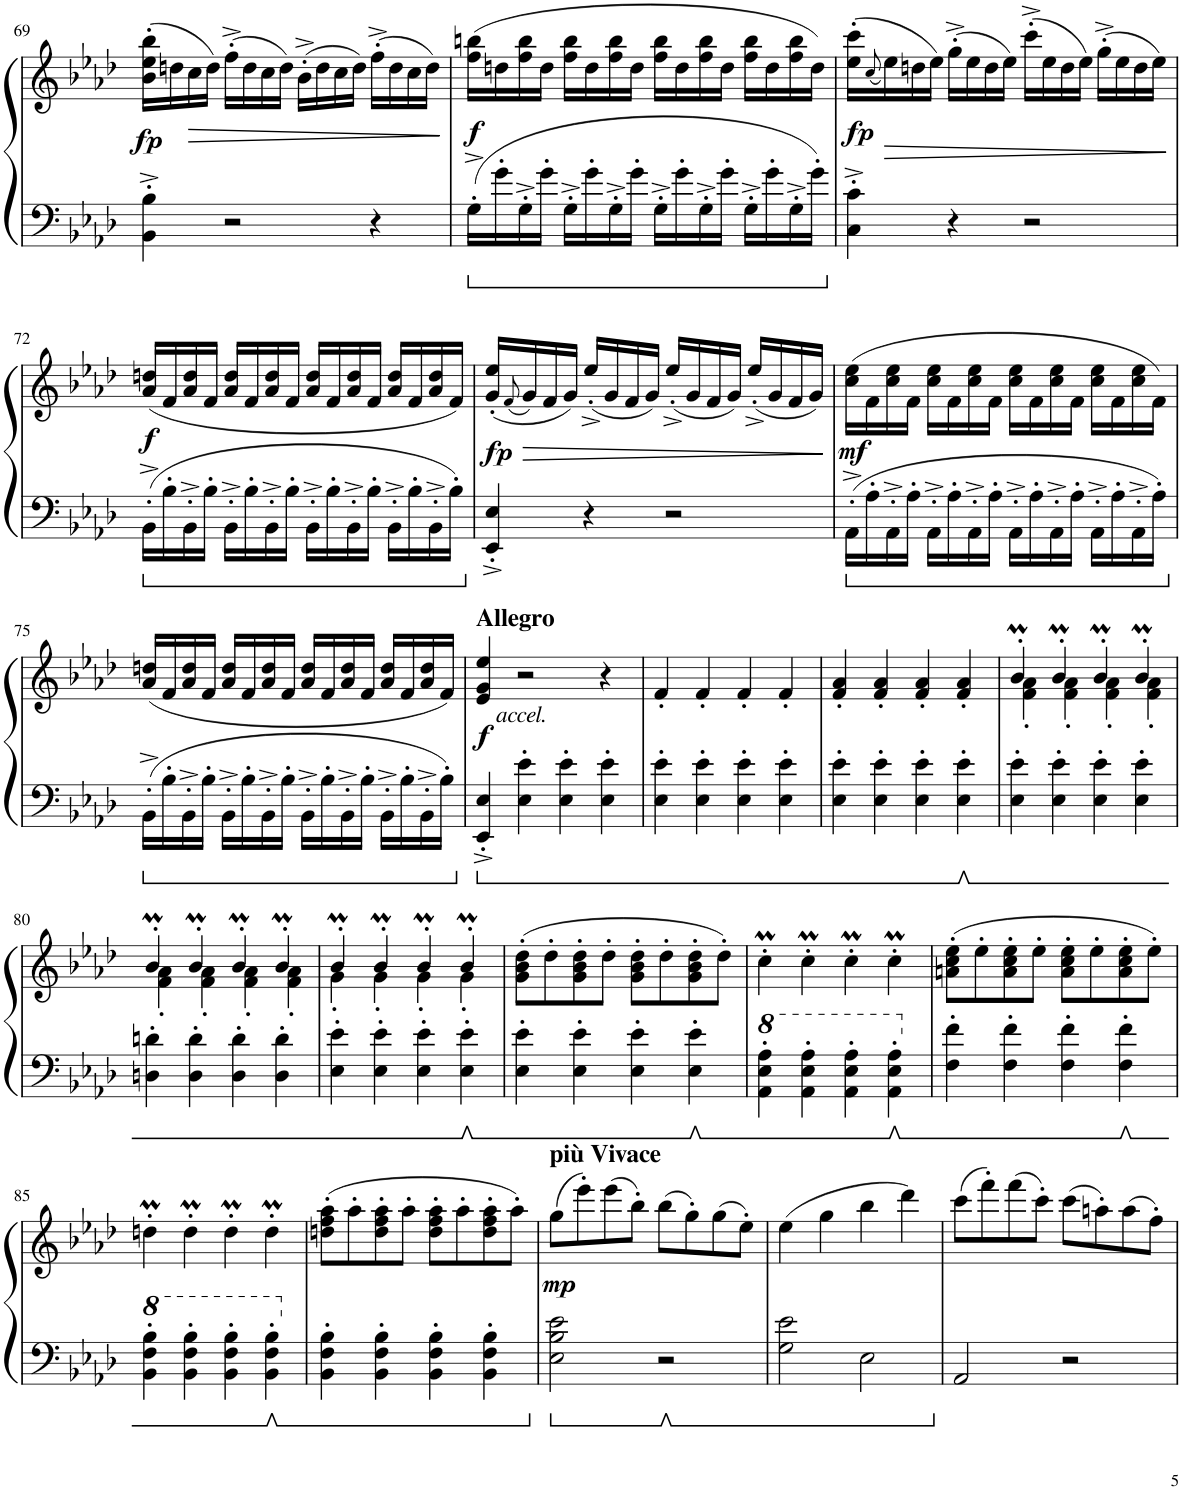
**kern	**kern	**dynam
*part1	*part1	*part1
*staff2	*staff1	*staff1/2
*I"Piano	*	*
*I'Pno.	*	*
!!LO:PB:g=z
*clefG2	*clefG2	*
*k[b-e-a-d-]	*k[b-e-a-d-]	*
*M4/4	*M4/4	*
*met(c)	*met(c)	*
=69	=69	=69
!	!	!LO:DY:b
4BB-\'^ 4B-\'^	(16b-\' 16ee-\' 16bb-\'LL	fp
.	16ddn\	.
!	!	!LO:HP:b
.	16cc\	>
.	16dd\JJ)	.
2r	(16ff'^\LL	.
.	16dd\	.
.	16cc\	.
.	16dd\JJ)	.
.	(16b-'^\LL	.
.	16dd\	.
.	16cc\	.
.	16dd\JJ)	.
4r	(16ff'^\LL	.
.	16dd\	.
.	16cc\	.
.	16dd\JJ)	.
.	.	]
=70	=70	=70
!	!	!LO:DY:b
16G'^\LL	(16ff\ 16bbn\LL	f
16g'\	16ddn\	.
16G'^\	16ff\ 16bb\	.
16g'\JJ	16dd\JJ	.
16G'^\LL	16ff\ 16bb\LL	.
16g'\	16dd\	.
16G'^\	16ff\ 16bb\	.
16g'\JJ	16dd\JJ	.
16G'^\LL	16ff\ 16bb\LL	.
16g'\	16dd\	.
16G'^\	16ff\ 16bb\	.
16g'\JJ	16dd\JJ	.
16G'^\LL	16ff\ 16bb\LL	.
16g'\	16dd\	.
16G'^\	16ff\ 16bb\	.
16g'\JJ	16dd\JJ)	.
=71	=71	=71
!	!	!LO:DY:b
4C\'^ 4c\'^	(16ee-\' 16ccc\'LL	fp
.	(8qcc/	.
.	16ee-\)	.
.	16ddn\	.
.	16ee-\JJ)	.
4r	(16gg'^\LL	.
.	16ee-\	.
.	16dd\	.
.	16ee-\JJ)	.
2r	(16ccc'^\LL	.
.	16ee-\	.
.	16dd\	.
.	16ee-\JJ)	.
.	(16gg'^\LL	.
.	16ee-\	.
.	16dd\	.
.	16ee-\JJ)	.
!!LO:LB:g=z
=72	=72	=72
!	!	!LO:DY:b
16BB-'^\LL	(16a-/ 16ddn/LL	f
16B-'\	16f/	.
16BB-'^\	16a-/ 16dd/	.
16B-'\JJ	16f/JJ	.
16BB-'^\LL	16a-/ 16dd/LL	.
16B-'\	16f/	.
16BB-'^\	16a-/ 16dd/	.
16B-'\JJ	16f/JJ	.
16BB-'^\LL	16a-/ 16dd/LL	.
16B-'\	16f/	.
16BB-'^\	16a-/ 16dd/	.
16B-'\JJ	16f/JJ	.
16BB-'^\LL	16a-/ 16dd/LL	.
16B-'\	16f/	.
16BB-'^\	16a-/ 16dd/	.
16B-'\JJ	16f/JJ)	.
=73	=73	=73
!	!	!LO:DY:b
4EE-/'^ 4E-/'^	(16g/' 16ee-/'LL	fp
.	(8qf/	.
.	16g/)	.
.	16f/	.
.	16g/JJ)	.
4r	(16ee-'^/LL	.
.	16g/	.
.	16f/	.
.	16g/JJ)	.
2r	(16ee-'^/LL	.
.	16g/	.
.	16f/	.
.	16g/JJ)	.
.	(16ee-'^/LL	.
.	16g/	.
.	16f/	.
.	16g/JJ)	.
=74	=74	=74
!	!	!LO:DY:b
16AA-'^\LL	(16cc\ 16ee-\LL	mf
16A-'\	16f\	.
16AA-'^\	16cc\ 16ee-\	.
16A-'\JJ	16f\JJ	.
16AA-'^\LL	16cc\ 16ee-\LL	.
16A-'\	16f\	.
16AA-'^\	16cc\ 16ee-\	.
16A-'\JJ	16f\JJ	.
16AA-'^\LL	16cc\ 16ee-\LL	.
16A-'\	16f\	.
16AA-'^\	16cc\ 16ee-\	.
16A-'\JJ	16f\JJ	.
16AA-'^\LL	16cc\ 16ee-\LL	.
16A-'\	16f\	.
16AA-'^\	16cc\ 16ee-\	.
16A-'\JJ	16f\JJ)	.
!!LO:LB:g=z
=75	=75	=75
16BB-'^\LL	(16a-/ 16ddn/LL	.
16B-'\	16f/	.
16BB-'^\	16a-/ 16dd/	.
16B-'\JJ	16f/JJ	.
16BB-'^\LL	16a-/ 16dd/LL	.
16B-'\	16f/	.
16BB-'^\	16a-/ 16dd/	.
16B-'\JJ	16f/JJ	.
16BB-'^\LL	16a-/ 16dd/LL	.
16B-'\	16f/	.
16BB-'^\	16a-/ 16dd/	.
16B-'\JJ	16f/JJ	.
16BB-'^\LL	16a-/ 16dd/LL	.
16B-'\	16f/	.
16BB-'^\	16a-/ 16dd/	.
16B-'\JJ	16f/JJ)	.
=76	=76	=76
!	!LO:TX:a:B:t=Allegro	!
!	!LO:TX:b:i:t=accel.	!
!	!	!LO:DY:b
4EE-/'^ 4E-/'^	4e-/ 4g/ 4ee-/	f
4E-\' 4e-\'	2r	.
4E-\' 4e-\'	.	.
4E-\' 4e-\'	4r	.
=77	=77	=77
4E-\' 4e-\'	4f'/	.
4E-\' 4e-\'	4f'/	.
4E-\' 4e-\'	4f'/	.
4E-\' 4e-\'	4f'/	.
=78	=78	=78
4E-\' 4e-\'	4f/' 4a-/'	.
4E-\' 4e-\'	4f/' 4a-/'	.
4E-\' 4e-\'	4f/' 4a-/'	.
4E-\' 4e-\'	4f/' 4a-/'	.
=79	=79	=79
*	*^	*
4E-\' 4e-\'	4f\' 4a-\'	4b-M'/	.
4E-\' 4e-\'	4f\' 4a-\'	4b-M'/	.
4E-\' 4e-\'	4f\' 4a-\'	4b-M'/	.
4E-\' 4e-\'	4f\' 4a-\'	4b-M'/	.
!!LO:LB:g=z	!!
=80	=80	=80	=80
4Dn\' 4dn\'	4f\' 4a-\'	4b-M'/	.
4D\' 4d\'	4f\' 4a-\'	4b-M'/	.
4D\' 4d\'	4f\' 4a-\'	4b-M'/	.
4D\' 4d\'	4f\' 4a-\'	4b-M'/	.
=81	=81	=81	=81
4E-\' 4e-\'	4g'\	4b-M'/	.
4E-\' 4e-\'	4g'\	4b-M'/	.
4E-\' 4e-\'	4g'\	4b-M'/	.
4E-\' 4e-\'	4g'\	4b-M'/	.
*	*v	*v	*
=82	=82	=82
4E-\' 4e-\'	(8g\' 8b-\' 8dd-\'L	.
.	8dd-'\	.
4E-\' 4e-\'	8g\' 8b-\' 8dd-\'	.
.	8dd-'\J	.
4E-\' 4e-\'	8g\' 8b-\' 8dd-\'L	.
.	8dd-'\	.
4E-\' 4e-\'	8g\' 8b-\' 8dd-\'	.
.	8dd-'\J)	.
=83	=83	=83
*8va	*	*
4A-\' 4e-\' 4a-\'	4ccm'\	.
4A-\' 4e-\' 4a-\'	4ccm'\	.
4A-\' 4e-\' 4a-\'	4ccm'\	.
4A-\' 4e-\' 4a-\'	4ccm'\	.
=84	=84	=84
*X8va	*	*
4F\' 4f\'	(8an\' 8cc\' 8ee-\'L	.
.	8ee-'\	.
4F\' 4f\'	8a\' 8cc\' 8ee-\'	.
.	8ee-'\J	.
4F\' 4f\'	8a\' 8cc\' 8ee-\'L	.
.	8ee-'\	.
4F\' 4f\'	8a\' 8cc\' 8ee-\'	.
.	8ee-'\J)	.
!!LO:LB:g=z
=85	=85	=85
*8va	*	*
4B-\' 4f\' 4b-\'	4ddnm'\	.
4B-\' 4f\' 4b-\'	4ddm'\	.
4B-\' 4f\' 4b-\'	4ddm'\	.
4B-\' 4f\' 4b-\'	4ddm'\	.
=86	=86	=86
*X8va	*	*
4BB-\' 4F\' 4B-\'	(8ddn\' 8ff\' 8aa-\'L	.
.	8aa-'\	.
4BB-\' 4F\' 4B-\'	8dd\' 8ff\' 8aa-\'	.
.	8aa-'\J	.
4BB-\' 4F\' 4B-\'	8dd\' 8ff\' 8aa-\'L	.
.	8aa-'\	.
4BB-\' 4F\' 4B-\'	8dd\' 8ff\' 8aa-\'	.
.	8aa-'\J)	.
=87	=87	=87
!	!LO:TX:a:B:t=più Vivace	!
!	!	!LO:DY:b
2E-\ 2B-\ 2e-\	(8gg\L	mp
.	8eee-'\)	.
.	(8eee-\	.
.	8bb-'\J)	.
2r	(8bb-\L	.
.	8gg'\)	.
.	(8gg\	.
.	8ee-'\J)	.
=88	=88	=88
2G\ 2e-\	(4ee-\	.
.	4gg\	.
2E-\	4bb-\	.
.	4ddd-\)	.
=89	=89	=89
2AA-/	(8ccc\L	.
.	8fff'\)	.
.	(8fff\	.
.	8ccc'\J)	.
2r	(8ccc\L	.
.	8aan'\)	.
.	(8aa\	.
.	8ff'\J)	.
=	=	=
*-	*-	*-
